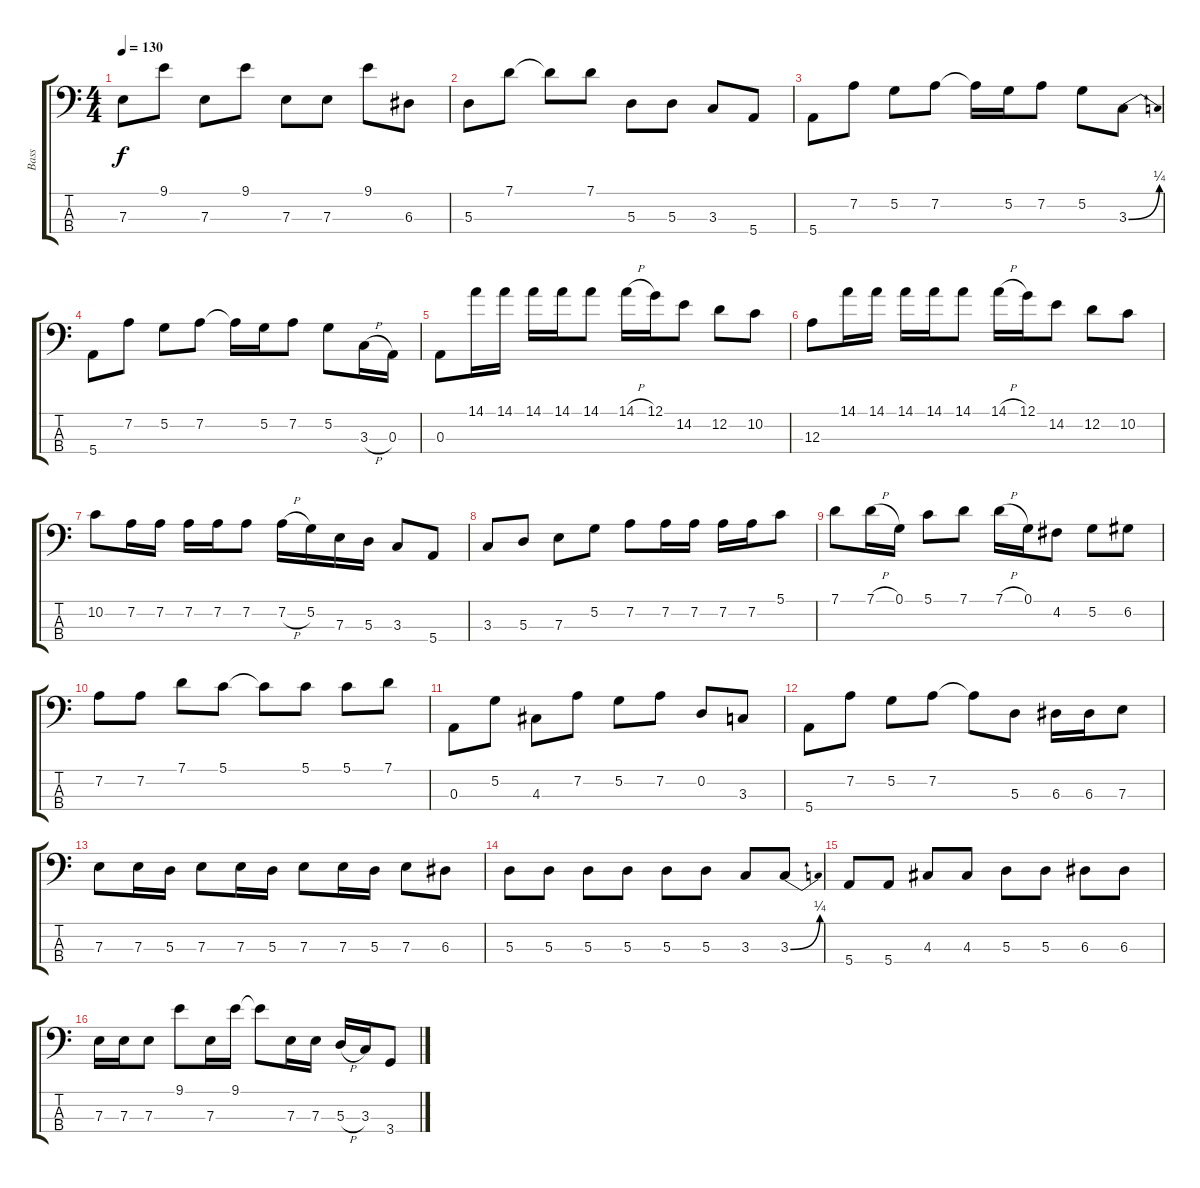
\track ("Bass" "Bass") {instrument electricbassfinger}
\staff {score tabs}
\tuning (G2 D2 A1 E1) {hide}
\ts (4 4)
\tempo 130
\clef f4
\ks c
7.3.8{dy f} 9.1.8 7.3.8 9.1.8 7.3.8 7.3.8 9.1.8 6.3.8 |
5.3.8 7.1.8 7.1{t}.8 7.1.8 5.3.8 5.3.8 3.3.8 5.4.8 |
5.4.8 7.2.8 5.2.8 7.2.8 7.2{t}.16 5.2.16 7.2.8 5.2.8 3.3{be (bend 0 0 60 1)}.8 |
5.4.8 7.2.8 5.2.8 7.2.8 7.2{t}.16 5.2.16 7.2.8 5.2.8 3.3{h}.16 0.3.16 |
0.3.8 14.1.16 14.1.16 14.1.16 14.1.16 14.1.8 14.1{h}.16 12.1.16 14.2.8 12.2.8 10.2.8 |
12.3.8 14.1.16 14.1.16 14.1.16 14.1.16 14.1.8 14.1{h}.16 12.1.16 14.2.8 12.2.8 10.2.8 |
10.2.8 7.2.16 7.2.16 7.2.16 7.2.16 7.2.8 7.2{h}.16 5.2.16 7.3.16 5.3.16 3.3.8 5.4.8 |
3.3.8 5.3.8 7.3.8 5.2.8 7.2.8 7.2.16 7.2.16 7.2.16 7.2.16 5.1.8 |
7.1.8 7.1{h}.16 0.1.16 5.1.8 7.1.8 7.1{h}.16 0.1.16 4.2.8 5.2.8 6.2.8 |
7.2.8 7.2.8 7.1.8 5.1.8 5.1{t}.8 5.1.8 5.1.8 7.1.8 |
0.3.8 5.2.8 4.3.8 7.2.8 5.2.8 7.2.8 0.2.8 3.3.8 |
5.4.8 7.2.8 5.2.8 7.2.8 7.2{t}.8 5.3.8 6.3.16 6.3.16 7.3.8 |
7.3.8 7.3.16 5.3.16 7.3.8 7.3.16 5.3.16 7.3.8 7.3.16 5.3.16 7.3.8 6.3.8 |
5.3.8 5.3.8 5.3.8 5.3.8 5.3.8 5.3.8 3.3.8 3.3{be (bend 0 0 60 1)}.8 |
5.4.8 5.4.8 4.3.8 4.3.8 5.3.8 5.3.8 6.3.8 6.3.8 |
7.3.16 7.3.16 7.3.8 9.1.8 7.3.16 9.1.16 9.1{t}.8 7.3.16 7.3.16 5.3{h}.16 3.3.16 3.4.8
